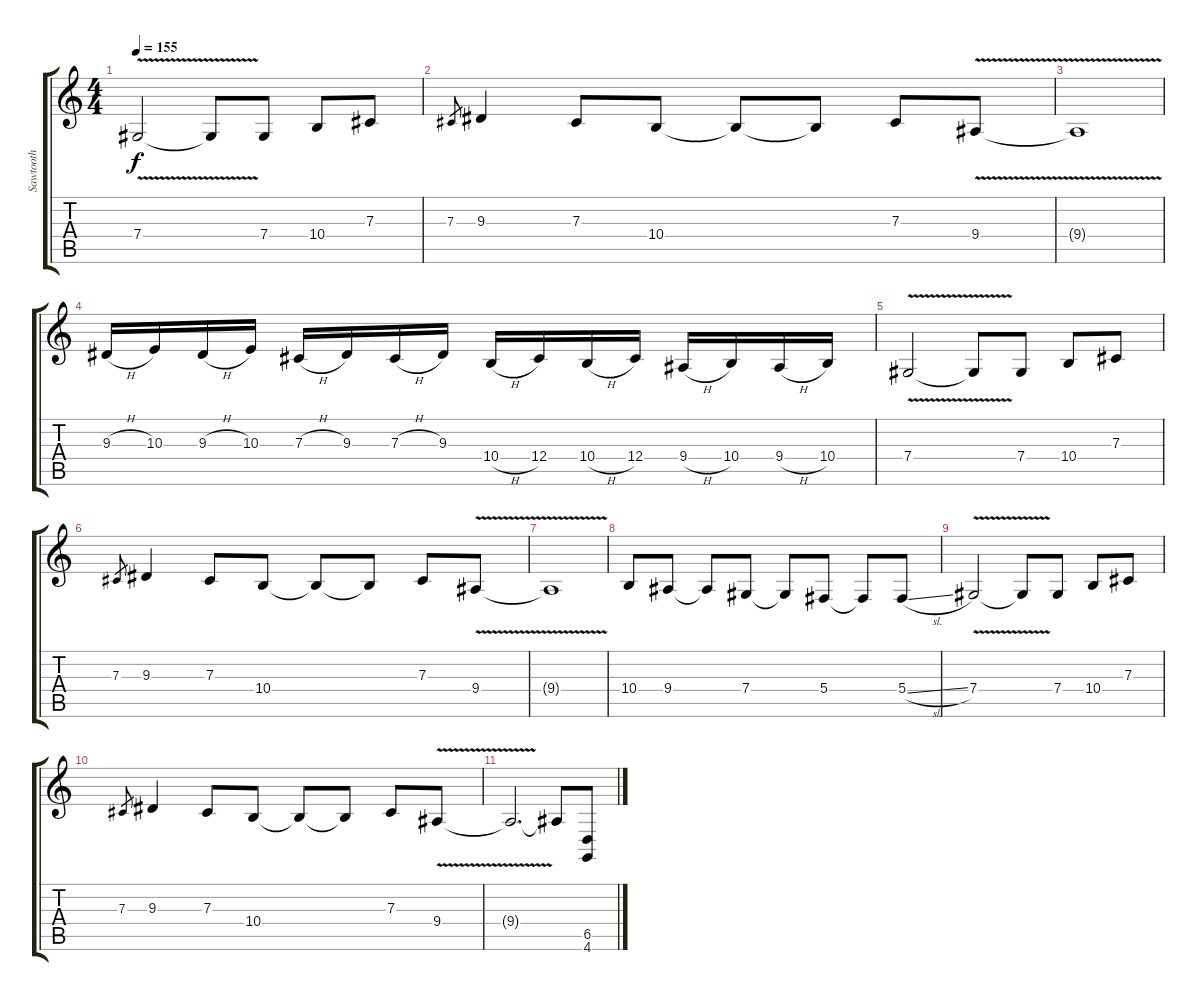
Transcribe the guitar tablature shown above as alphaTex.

\track ("Sawtooth" "Sawtooth") {instrument lead2sawtooth}
\staff {score tabs}
\tuning (Eb4 Bb3 Gb3 Db3 Ab2 Eb2) {hide}
\ts (4 4)
\tempo 155
\clef g2
\ks c
7.4{v}.2{dy f} 7.4{t}.8 7.4.8 10.4.8 7.3.8 |
7.3.8{gr} 9.3.4 7.3.8 10.4.8 10.4{t}.8 10.4{t}.8 7.3.8 9.4{v}.8 |
9.4{t}.1 |
9.3{h}.16 10.3.16 9.3{h}.16 10.3.16 7.3{h}.16 9.3.16 7.3{h}.16 9.3.16 10.4{h}.16 12.4.16 10.4{h}.16 12.4.16 9.4{h}.16 10.4.16 9.4{h}.16 10.4.16 |
7.4{v}.2 7.4{t}.8 7.4.8 10.4.8 7.3.8 |
7.3.8{gr} 9.3.4 7.3.8 10.4.8 10.4{t}.8 10.4{t}.8 7.3.8 9.4{v}.8 |
9.4{t}.1 |
10.4.8 9.4.8 9.4{t}.8 7.4.8 7.4{t}.8 5.4.8 5.4{t}.8 5.4{sl}.8 |
7.4{v}.2 7.4{t}.8 7.4.8 10.4.8 7.3.8 |
7.3.8{gr} 9.3.4 7.3.8 10.4.8 10.4{t}.8 10.4{t}.8 7.3.8 9.4{v}.8 |
9.4{t}.2{d} 9.4{t}.8 (6.5 4.6).8
